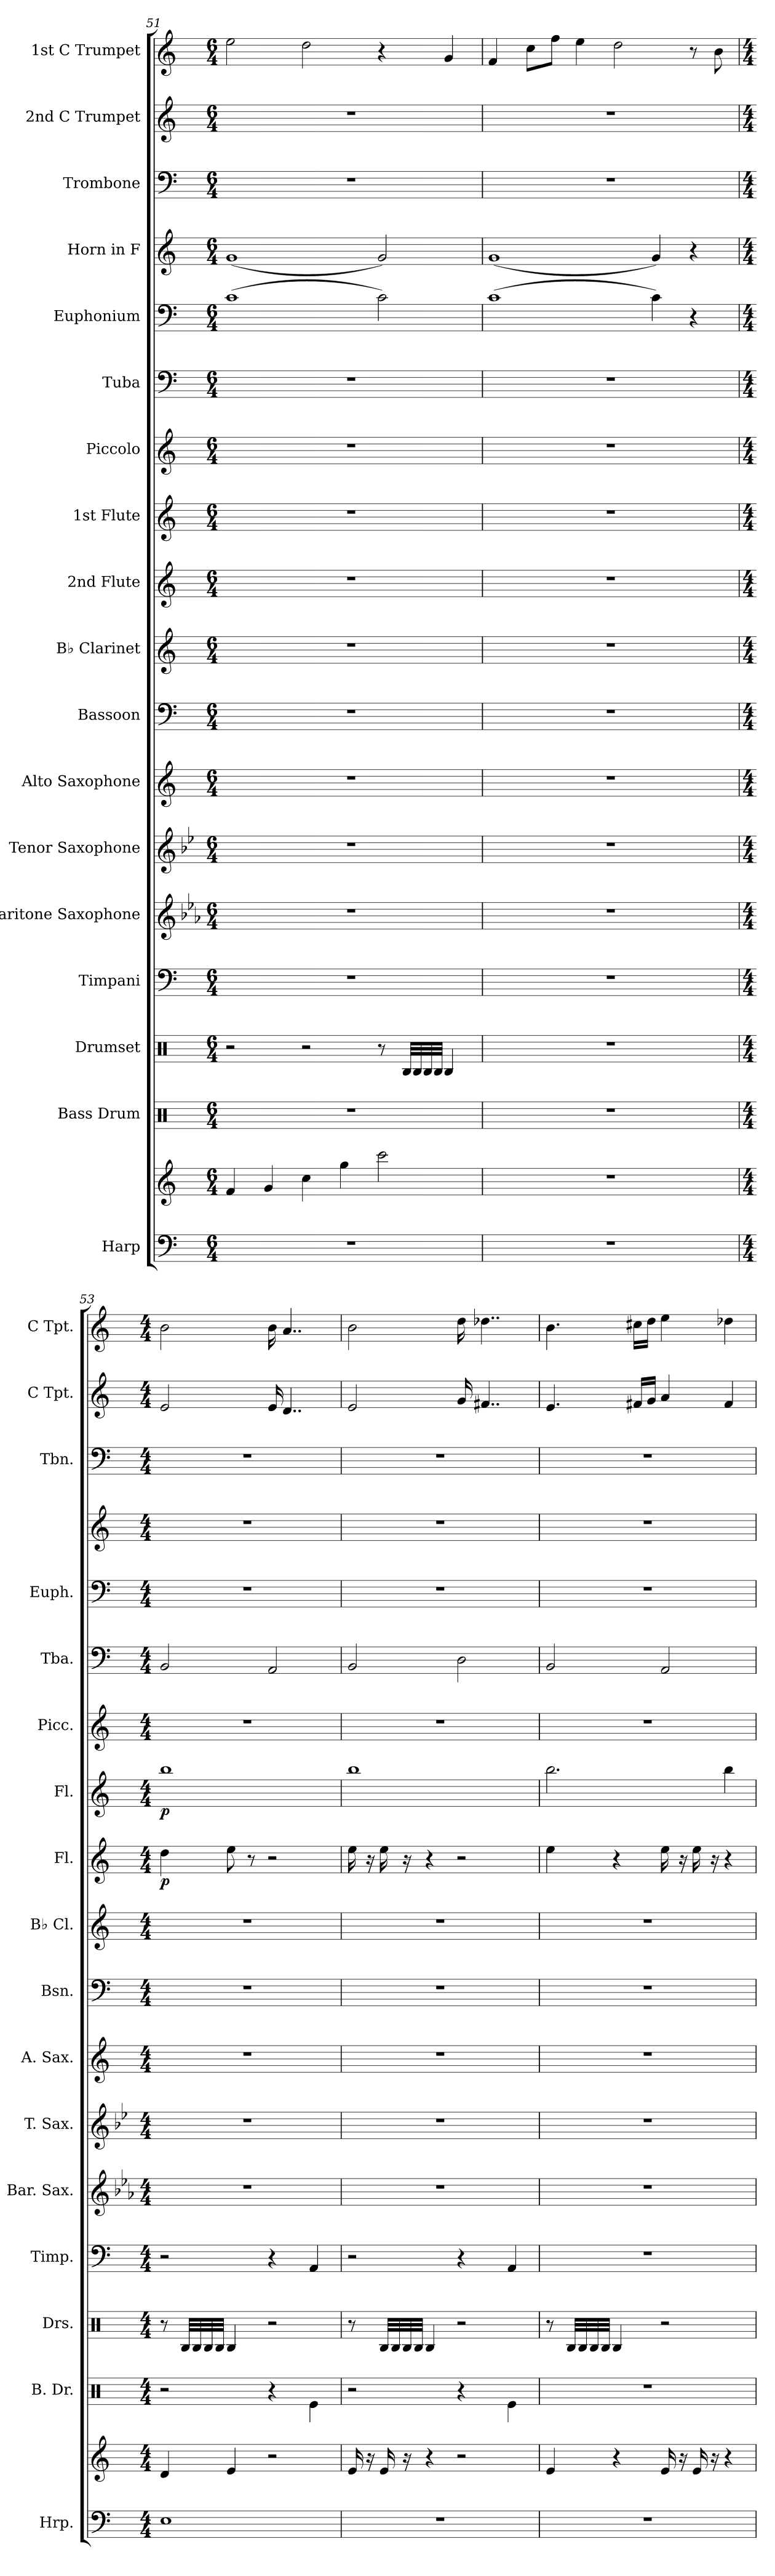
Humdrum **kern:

**kern	**kern	**kern	**kern	**kern	**kern	**kern	**kern	**kern	**kern	**kern	**dynam	**kern	**dynam	**kern	**kern	**kern	**kern	**kern	**kern	**kern
*part18	*part18	*part17	*part16	*part15	*part14	*part13	*part12	*part11	*part10	*part9	*part9	*part8	*part8	*part7	*part6	*part5	*part4	*part3	*part2	*part1
*staff19	*staff18	*staff17	*staff16	*staff15	*staff14	*staff13	*staff12	*staff11	*staff10	*staff9	*staff9	*staff8	*staff8	*staff7	*staff6	*staff5	*staff4	*staff3	*staff2	*staff1
*I"Harp	*	*I"Bass Drum	*I"Drumset	*I"Timpani	*I"Baritone Saxophone	*I"Tenor Saxophone	*I"Alto Saxophone	*I"Bassoon	*I"B♭ Clarinet	*I"2nd Flute	*	*I"1st Flute	*	*I"Piccolo	*I"Tuba	*I"Euphonium	*I"Horn in F	*I"Trombone	*I"2nd C Trumpet	*I"1st C Trumpet
*I'Hrp.	*	*I'B. Dr.	*I'Drs.	*I'Timp.	*I'Bar. Sax.	*I'T. Sax.	*I'A. Sax.	*I'Bsn.	*I'B♭ Cl.	*I'Fl.	*	*I'Fl.	*	*I'Picc.	*I'Tba.	*I'Euph.	*	*I'Tbn.	*I'C Tpt.	*I'C Tpt.
!!LO:PB:g=z
*clefF4	*clefG2	*clefX	*clefX	*clefF4	*clefG2	*clefG2	*clefG2	*clefF4	*clefG2	*clefG2	*	*clefG2	*	*clefG2	*clefF4	*clefF4	*clefG2	*clefF4	*clefG2	*clefG2
*	*	*	*	*	*ITrd12c21	*ITrd8c14	*ITrd5c9	*	*ITrd1c2	*	*	*	*	*ITrd-7c-12	*	*	*ITrd4c7	*	*	*
*k[]	*k[]	*k[]	*k[]	*k[]	*k[b-e-a-]	*k[b-e-]	*k[b-e-a-]	*k[]	*k[b-e-]	*k[]	*	*k[]	*	*k[]	*k[]	*k[]	*k[b-]	*k[]	*k[]	*k[]
*M6/4	*M6/4	*M6/4	*M6/4	*M6/4	*M6/4	*M6/4	*M6/4	*M6/4	*M6/4	*M6/4	*	*M6/4	*	*M6/4	*M6/4	*M6/4	*M6/4	*M6/4	*M6/4	*M6/4
*MM64	*MM64	*MM64	*MM64	*MM64	*MM64	*MM64	*MM64	*MM64	*MM64	*MM64	*	*MM64	*	*MM64	*MM64	*MM64	*MM64	*MM64	*MM64	*MM64
=51	=51	=51	=51	=51	=51	=51	=51	=51	=51	=51	=51	=51	=51	=51	=51	=51	=51	=51	=51	=51
1.r	4f/	1.r	2r	1.r	1.r	1.r	1.r	1.r	1.r	1.r	.	1.r	.	1.r	1.r	(1c	(1c	1.r	1.r	2ee\
.	4g/	.	.	.	.	.	.	.	.	.	.	.	.	.	.	.	.	.	.	.
.	4cc\	.	2r	.	.	.	.	.	.	.	.	.	.	.	.	.	.	.	.	2dd\
.	4gg\	.	.	.	.	.	.	.	.	.	.	.	.	.	.	.	.	.	.	.
.	2ccc\	.	8r	.	.	.	.	.	.	.	.	.	.	.	.	2c\)	2c/)	.	.	4r
.	.	.	32RB/LLL	.	.	.	.	.	.	.	.	.	.	.	.	.	.	.	.	.
.	.	.	32RB/	.	.	.	.	.	.	.	.	.	.	.	.	.	.	.	.	.
.	.	.	32RB/	.	.	.	.	.	.	.	.	.	.	.	.	.	.	.	.	.
.	.	.	32RB/JJJ	.	.	.	.	.	.	.	.	.	.	.	.	.	.	.	.	.
.	.	.	4RB/	.	.	.	.	.	.	.	.	.	.	.	.	.	.	.	.	4g/
=52	=52	=52	=52	=52	=52	=52	=52	=52	=52	=52	=52	=52	=52	=52	=52	=52	=52	=52	=52	=52
1.r	1.r	1.r	1.r	1.r	1.r	1.r	1.r	1.r	1.r	1.r	.	1.r	.	1.r	1.r	(1c	(1c	1.r	1.r	4f/
.	.	.	.	.	.	.	.	.	.	.	.	.	.	.	.	.	.	.	.	8cc\L
.	.	.	.	.	.	.	.	.	.	.	.	.	.	.	.	.	.	.	.	8ff\J
.	.	.	.	.	.	.	.	.	.	.	.	.	.	.	.	.	.	.	.	4ee\
.	.	.	.	.	.	.	.	.	.	.	.	.	.	.	.	.	.	.	.	2dd\
.	.	.	.	.	.	.	.	.	.	.	.	.	.	.	.	4c\)	4c/)	.	.	.
.	.	.	.	.	.	.	.	.	.	.	.	.	.	.	.	4r	4r	.	.	8r
.	.	.	.	.	.	.	.	.	.	.	.	.	.	.	.	.	.	.	.	8b\
=53	=53	=53	=53	=53	=53	=53	=53	=53	=53	=53	=53	=53	=53	=53	=53	=53	=53	=53	=53	=53
*M4/4	*M4/4	*M4/4	*M4/4	*M4/4	*M4/4	*M4/4	*M4/4	*M4/4	*M4/4	*M4/4	*	*M4/4	*	*M4/4	*M4/4	*M4/4	*M4/4	*M4/4	*M4/4	*M4/4
!	!	!	!	!	!	!	!	!	!	!	!LO:DY:b	!	!LO:DY:b	!	!	!	!	!	!	!
1E	4d/	2r	8r	2r	1r	1r	1r	1r	1r	4dd\	p	1bb	p	1r	2BB/	1r	1r	1r	2e/	2b\
.	.	.	32RB/LLL	.	.	.	.	.	.	.	.	.	.	.	.	.	.	.	.	.
.	.	.	32RB/	.	.	.	.	.	.	.	.	.	.	.	.	.	.	.	.	.
.	.	.	32RB/	.	.	.	.	.	.	.	.	.	.	.	.	.	.	.	.	.
.	.	.	32RB/JJJ	.	.	.	.	.	.	.	.	.	.	.	.	.	.	.	.	.
.	4e/	.	4RB/	.	.	.	.	.	.	8ee\	.	.	.	.	.	.	.	.	.	.
.	.	.	.	.	.	.	.	.	.	8r	.	.	.	.	.	.	.	.	.	.
.	2r	4r	2r	4r	.	.	.	.	.	2r	.	.	.	.	2AA/	.	.	.	16e/	16b\
.	.	.	.	.	.	.	.	.	.	.	.	.	.	.	.	.	.	.	4..d/	4..a/
.	.	4Re\	.	4AA/	.	.	.	.	.	.	.	.	.	.	.	.	.	.	.	.
!!LO:PB:g=z
=54	=54	=54	=54	=54	=54	=54	=54	=54	=54	=54	=54	=54	=54	=54	=54	=54	=54	=54	=54	=54
1r	16e/	2r	8r	2r	1r	1r	1r	1r	1r	16ee\	.	1bb	.	1r	2BB/	1r	1r	1r	2e/	2b\
.	16r	.	.	.	.	.	.	.	.	16r	.	.	.	.	.	.	.	.	.	.
.	16e/	.	32RB/LLL	.	.	.	.	.	.	16ee\	.	.	.	.	.	.	.	.	.	.
.	.	.	32RB/	.	.	.	.	.	.	.	.	.	.	.	.	.	.	.	.	.
.	16r	.	32RB/	.	.	.	.	.	.	16r	.	.	.	.	.	.	.	.	.	.
.	.	.	32RB/JJJ	.	.	.	.	.	.	.	.	.	.	.	.	.	.	.	.	.
.	4r	.	4RB/	.	.	.	.	.	.	4r	.	.	.	.	.	.	.	.	.	.
.	2r	4r	2r	4r	.	.	.	.	.	2r	.	.	.	.	2D\	.	.	.	16g/	16dd\
.	.	.	.	.	.	.	.	.	.	.	.	.	.	.	.	.	.	.	4..f#X/	4..dd-X\
.	.	4Re\	.	4AA/	.	.	.	.	.	.	.	.	.	.	.	.	.	.	.	.
=55	=55	=55	=55	=55	=55	=55	=55	=55	=55	=55	=55	=55	=55	=55	=55	=55	=55	=55	=55	=55
1r	4e/	1r	8r	1r	1r	1r	1r	1r	1r	4ee\	.	2.bb\	.	1r	2BB/	1r	1r	1r	4.e/	4.b\
.	.	.	32RB/LLL	.	.	.	.	.	.	.	.	.	.	.	.	.	.	.	.	.
.	.	.	32RB/	.	.	.	.	.	.	.	.	.	.	.	.	.	.	.	.	.
.	.	.	32RB/	.	.	.	.	.	.	.	.	.	.	.	.	.	.	.	.	.
.	.	.	32RB/JJJ	.	.	.	.	.	.	.	.	.	.	.	.	.	.	.	.	.
.	4r	.	4RB/	.	.	.	.	.	.	4r	.	.	.	.	.	.	.	.	.	.
.	.	.	.	.	.	.	.	.	.	.	.	.	.	.	.	.	.	.	16f#X/LL	16cc#X\LL
.	.	.	.	.	.	.	.	.	.	.	.	.	.	.	.	.	.	.	16g/JJ	16dd\JJ
.	16e/	.	2r	.	.	.	.	.	.	16ee\	.	.	.	.	2AA/	.	.	.	4a/	4ee\
.	16r	.	.	.	.	.	.	.	.	16r	.	.	.	.	.	.	.	.	.	.
.	16e/	.	.	.	.	.	.	.	.	16ee\	.	.	.	.	.	.	.	.	.	.
.	16r	.	.	.	.	.	.	.	.	16r	.	.	.	.	.	.	.	.	.	.
.	4r	.	.	.	.	.	.	.	.	4r	.	4bb\	.	.	.	.	.	.	4f#/	4dd-X\
=	=	=	=	=	=	=	=	=	=	=	=	=	=	=	=	=	=	=	=	=
*-	*-	*-	*-	*-	*-	*-	*-	*-	*-	*-	*-	*-	*-	*-	*-	*-	*-	*-	*-	*-
